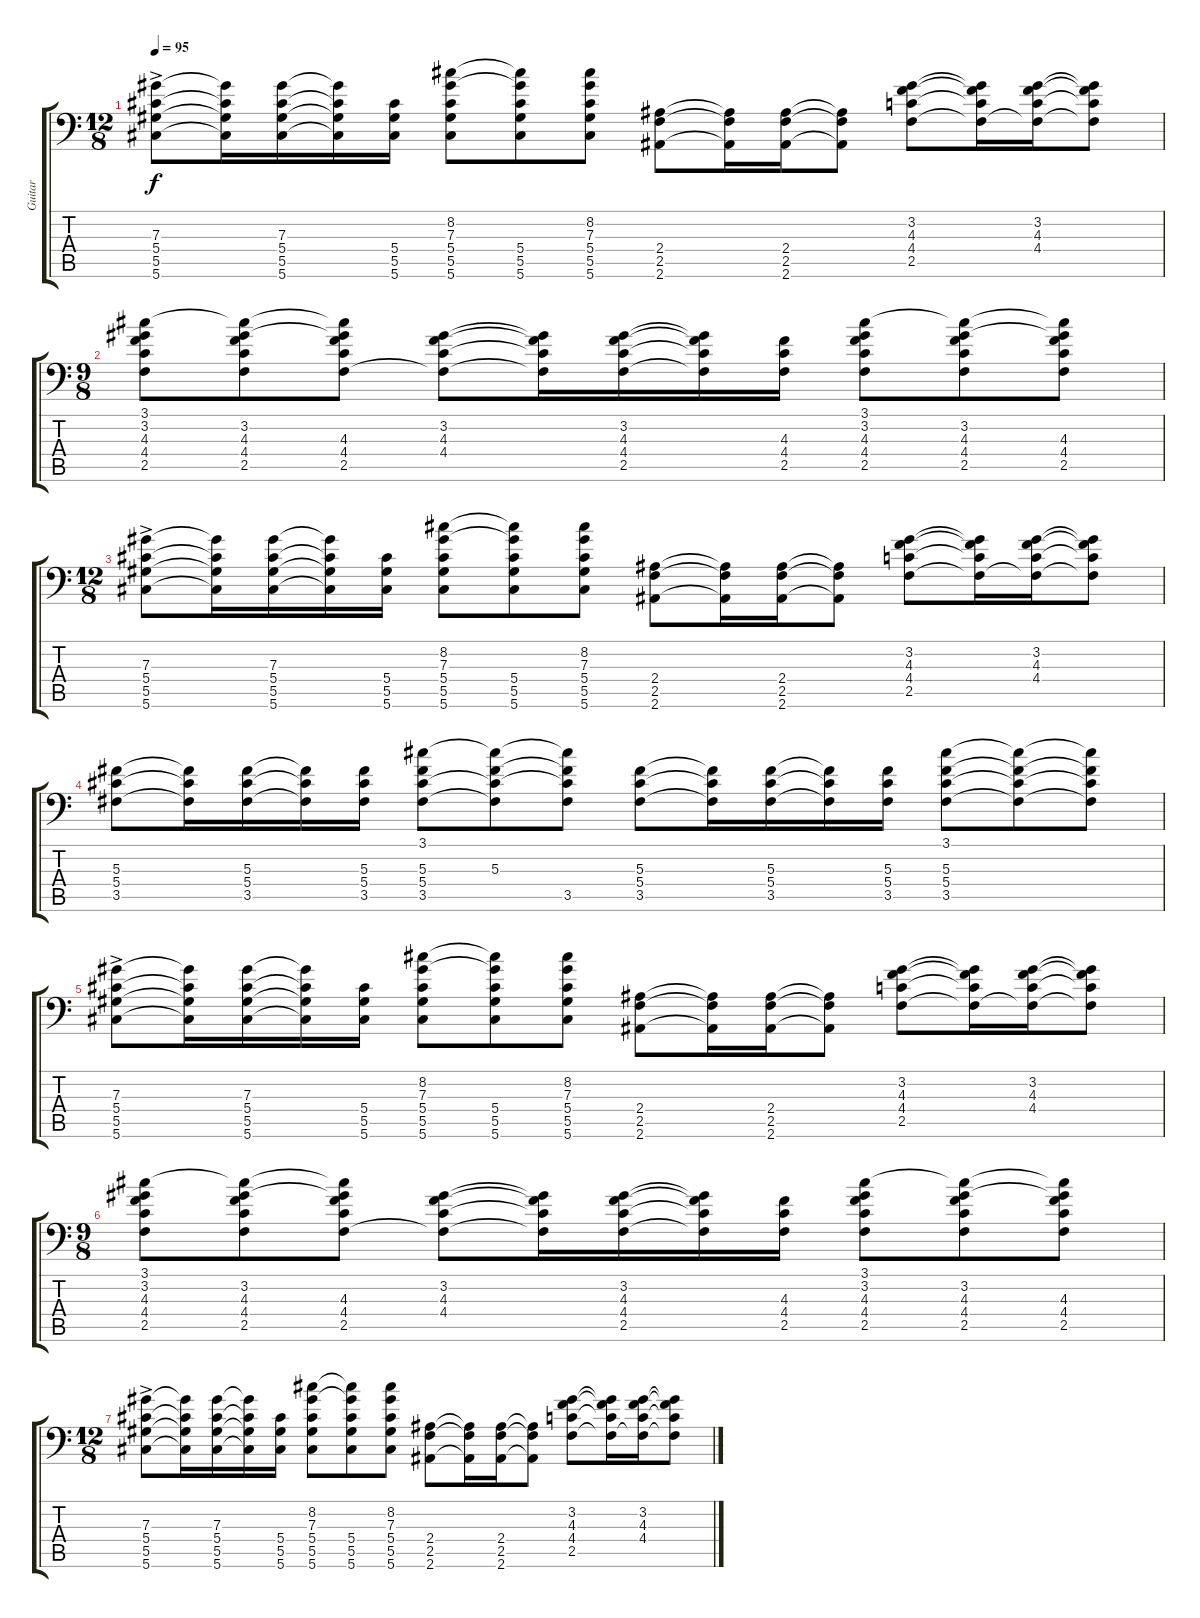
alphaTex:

\track ("Guitar" "Guitar") {instrument electricguitarclean}
\staff {score tabs}
\tuning (Bb3 F3 Db3 Ab2 Eb2 Ab1) {hide}
\ts (12 8)
\tempo 95
\clef f4
\ks c
(7.3{ac} 5.4{ac} 5.5{ac} 5.6{ac}).8{dy f} (7.3{t} 5.4{t} 5.5{t} 5.6{t}).16 (7.3 5.4 5.5 5.6).16 (7.3{t} 5.4{t} 5.5{t} 5.6{t}).16 (5.4 5.5 5.6).16 (8.2 7.3 5.4 5.5 5.6).8 (8.2{t} 7.3{t} 5.4 5.5 5.6).8 (8.2 7.3 5.4 5.5 5.6).8 (2.4 2.5 2.6).8 (2.4{t} 2.5{t} 2.6{t}).16 (2.4 2.5 2.6).16 (2.4{t} 2.5{t} 2.6{t}).8 (3.2 4.3 4.4 2.5).8 (3.2{t} 4.3{t} 4.4{t} 2.5{t}).16 (3.2 4.3 4.4 2.5{t}).16 (3.2{t} 4.3{t} 4.4{t} 2.5{t}).8 |
\ts (9 8)
(3.1 3.2 4.3 4.4 2.5).8 (3.1{t} 3.2 4.3 4.4 2.5).8 (3.1{t} 3.2{t} 4.3 4.4 2.5).8 (3.2 4.3 4.4 2.5{t}).8 (3.2{t} 4.3{t} 4.4{t} 2.5{t}).16 (3.2 4.3 4.4 2.5).16 (3.2{t} 4.3{t} 4.4{t} 2.5{t}).16 (4.3 4.4 2.5).16 (3.1 3.2 4.3 4.4 2.5).8 (3.1{t} 3.2 4.3 4.4 2.5).8 (3.1{t} 3.2{t} 4.3 4.4 2.5).8 |
\ts (12 8)
(7.3{ac} 5.4{ac} 5.5{ac} 5.6{ac}).8 (7.3{t} 5.4{t} 5.5{t} 5.6{t}).16 (7.3 5.4 5.5 5.6).16 (7.3{t} 5.4{t} 5.5{t} 5.6{t}).16 (5.4 5.5 5.6).16 (8.2 7.3 5.4 5.5 5.6).8 (8.2{t} 7.3{t} 5.4 5.5 5.6).8 (8.2 7.3 5.4 5.5 5.6).8 (2.4 2.5 2.6).8 (2.4{t} 2.5{t} 2.6{t}).16 (2.4 2.5 2.6).16 (2.4{t} 2.5{t} 2.6{t}).8 (3.2 4.3 4.4 2.5).8 (3.2{t} 4.3{t} 4.4{t} 2.5{t}).16 (3.2 4.3 4.4 2.5{t}).16 (3.2{t} 4.3{t} 4.4{t} 2.5{t}).8 |
(5.3 5.4 3.5).8 (5.3{t} 5.4{t} 3.5{t}).16 (5.3 5.4 3.5).16 (5.3{t} 5.4{t} 3.5{t}).16 (5.3 5.4 3.5).16 (3.1 5.3 5.4 3.5).8 (3.1{t} 5.3 5.4{t} 3.5{t}).8 (3.1{t} 5.3{t} 5.4{t} 3.5).8 (5.3 5.4 3.5).8 (5.3{t} 5.4{t} 3.5{t}).16 (5.3 5.4 3.5).16 (5.3{t} 5.4{t} 3.5{t}).16 (5.3 5.4 3.5).16 (3.1 5.3 5.4 3.5).8 (3.1{t} 5.3{t} 5.4{t} 3.5{t}).8 (3.1{t} 5.3{t} 5.4{t} 3.5{t}).8 |
(7.3{ac} 5.4{ac} 5.5{ac} 5.6{ac}).8 (7.3{t} 5.4{t} 5.5{t} 5.6{t}).16 (7.3 5.4 5.5 5.6).16 (7.3{t} 5.4{t} 5.5{t} 5.6{t}).16 (5.4 5.5 5.6).16 (8.2 7.3 5.4 5.5 5.6).8 (8.2{t} 7.3{t} 5.4 5.5 5.6).8 (8.2 7.3 5.4 5.5 5.6).8 (2.4 2.5 2.6).8 (2.4{t} 2.5{t} 2.6{t}).16 (2.4 2.5 2.6).16 (2.4{t} 2.5{t} 2.6{t}).8 (3.2 4.3 4.4 2.5).8 (3.2{t} 4.3{t} 4.4{t} 2.5{t}).16 (3.2 4.3 4.4 2.5{t}).16 (3.2{t} 4.3{t} 4.4{t} 2.5{t}).8 |
\ts (9 8)
(3.1 3.2 4.3 4.4 2.5).8 (3.1{t} 3.2 4.3 4.4 2.5).8 (3.1{t} 3.2{t} 4.3 4.4 2.5).8 (3.2 4.3 4.4 2.5{t}).8 (3.2{t} 4.3{t} 4.4{t} 2.5{t}).16 (3.2 4.3 4.4 2.5).16 (3.2{t} 4.3{t} 4.4{t} 2.5{t}).16 (4.3 4.4 2.5).16 (3.1 3.2 4.3 4.4 2.5).8 (3.1{t} 3.2 4.3 4.4 2.5).8 (3.1{t} 3.2{t} 4.3 4.4 2.5).8 |
\ts (12 8)
(7.3{ac} 5.4{ac} 5.5{ac} 5.6{ac}).8 (7.3{t} 5.4{t} 5.5{t} 5.6{t}).16 (7.3 5.4 5.5 5.6).16 (7.3{t} 5.4{t} 5.5{t} 5.6{t}).16 (5.4 5.5 5.6).16 (8.2 7.3 5.4 5.5 5.6).8 (8.2{t} 7.3{t} 5.4 5.5 5.6).8 (8.2 7.3 5.4 5.5 5.6).8 (2.4 2.5 2.6).8 (2.4{t} 2.5{t} 2.6{t}).16 (2.4 2.5 2.6).16 (2.4{t} 2.5{t} 2.6{t}).8 (3.2 4.3 4.4 2.5).8 (3.2{t} 4.3{t} 4.4{t} 2.5{t}).16 (3.2 4.3 4.4 2.5{t}).16 (3.2{t} 4.3{t} 4.4{t} 2.5{t}).8
